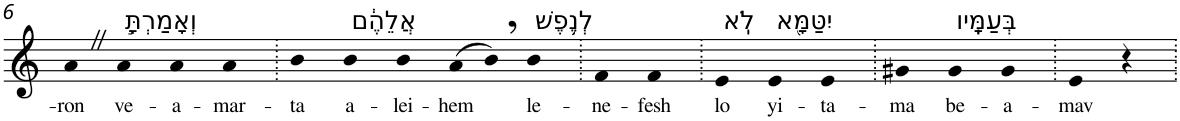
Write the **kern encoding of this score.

**kern	**text
*part1	*part1
*staff1	*staff1
*I"Piano	*
*I'Pno	*
!!LO:PB:g=z
*clefG2	*
*k[]	*
=6	=6
!	!LO:LY:b
4aZ	-ron
!LO:TX:a:t=וְאָמַרְתָּ֣	!
!	!LO:LY:b
4a	ve-
!	!LO:LY:b
4a	-a-
!	!LO:LY:b
4a	-mar-
=7.	=7.
!	!LO:LY:b
4b	-ta
!LO:TX:a:t=אֲלֵהֶ֔ם	!
!	!LO:LY:b
4b	a-
!	!LO:LY:b
4b	-lei-
!	!LO:LY:b
(>8a	-hem
8b,)	.
!LO:TX:a:t=לְנֶ֥פֶשׁ	!
!	!LO:LY:b
4b	le-
=8.	=8.
!	!LO:LY:b
4f	-ne-
!	!LO:LY:b
4f	-fesh
=9.	=9.
!LO:TX:a:t=לֹֽא	!
!	!LO:LY:b
4e	lo
!LO:TX:a:t=יִטַּמָּ֖א	!
!	!LO:LY:b
4e	yi-
!	!LO:LY:b
4e	-ta-
=10.	=10.
!	!LO:LY:b
4g#X	-ma
!LO:TX:a:t=בְּעַמָּֽיו	!
!	!LO:LY:b
4g#	be-
!	!LO:LY:b
4g#	-a-
=11.	=11.
!	!LO:LY:b
4e	-mav
4r	.
=.	=.
*-	*-
